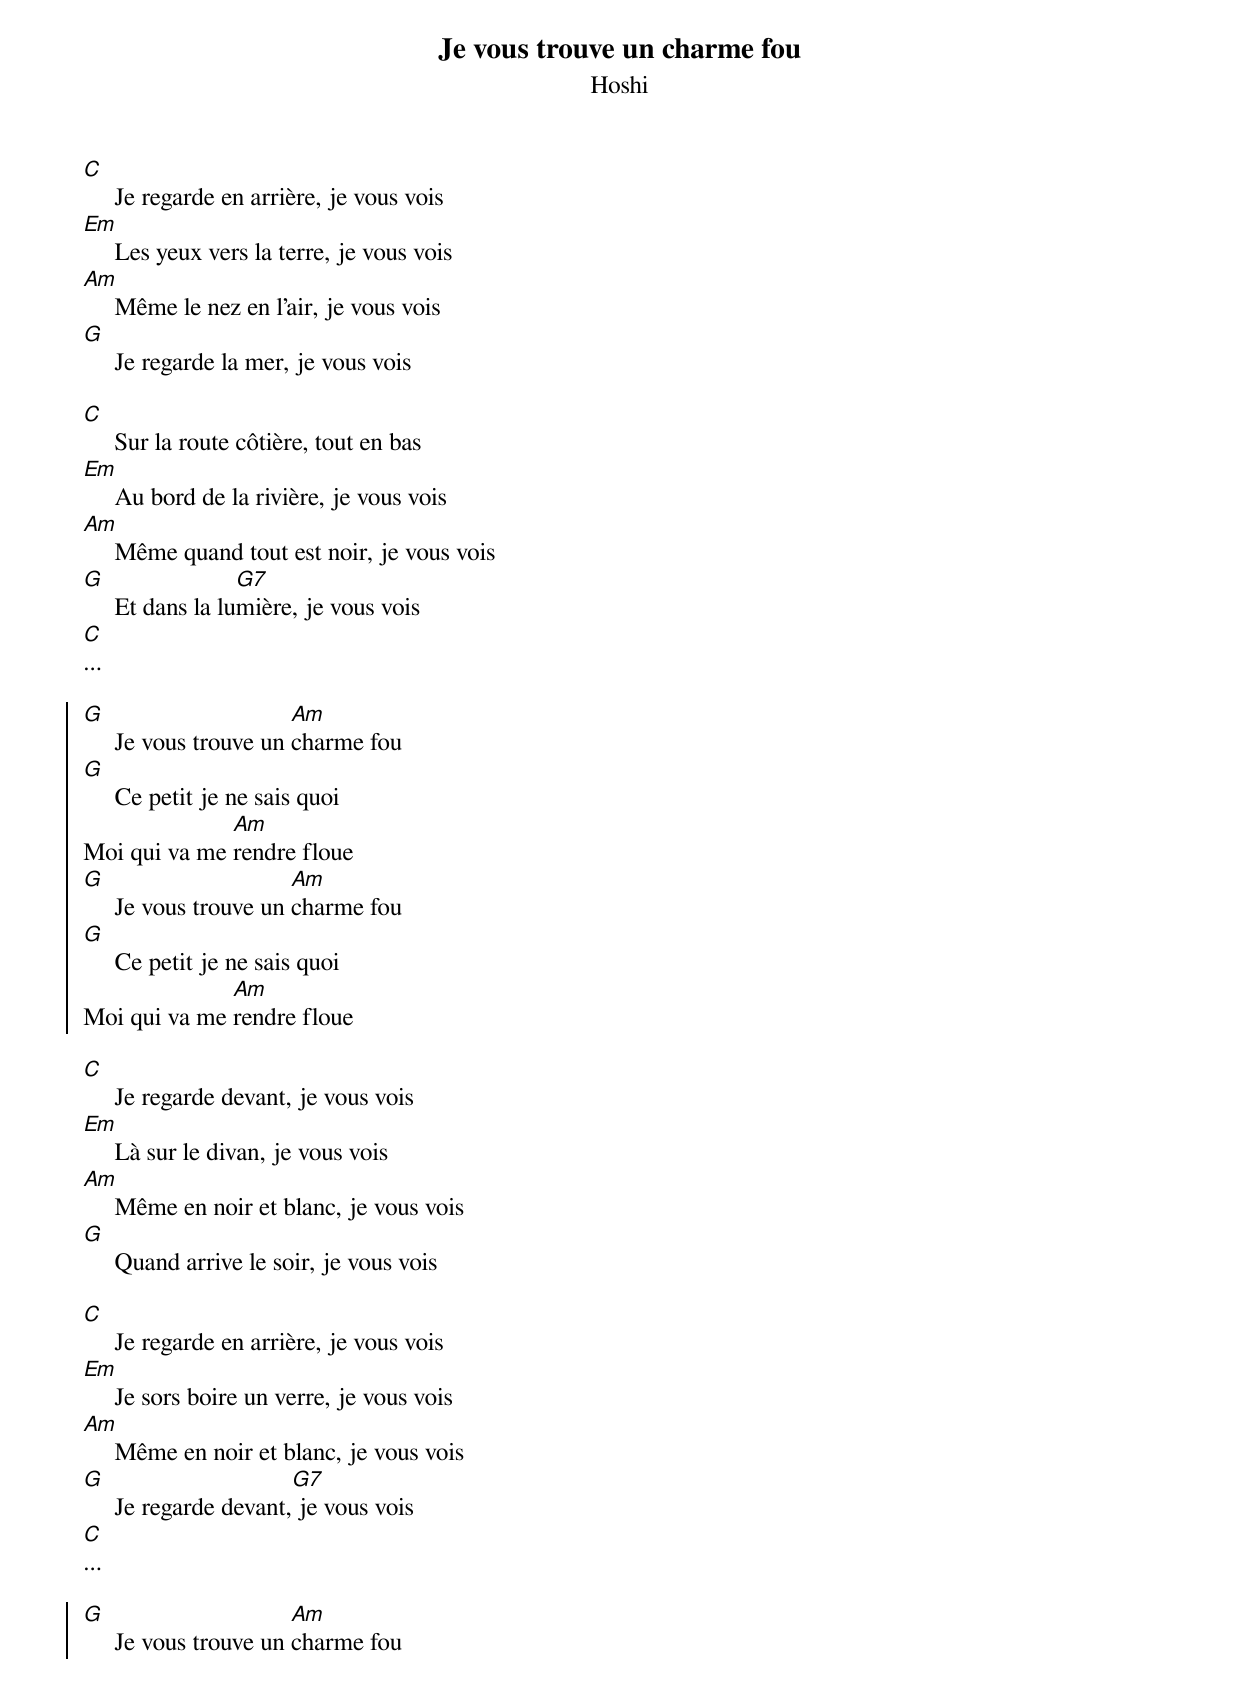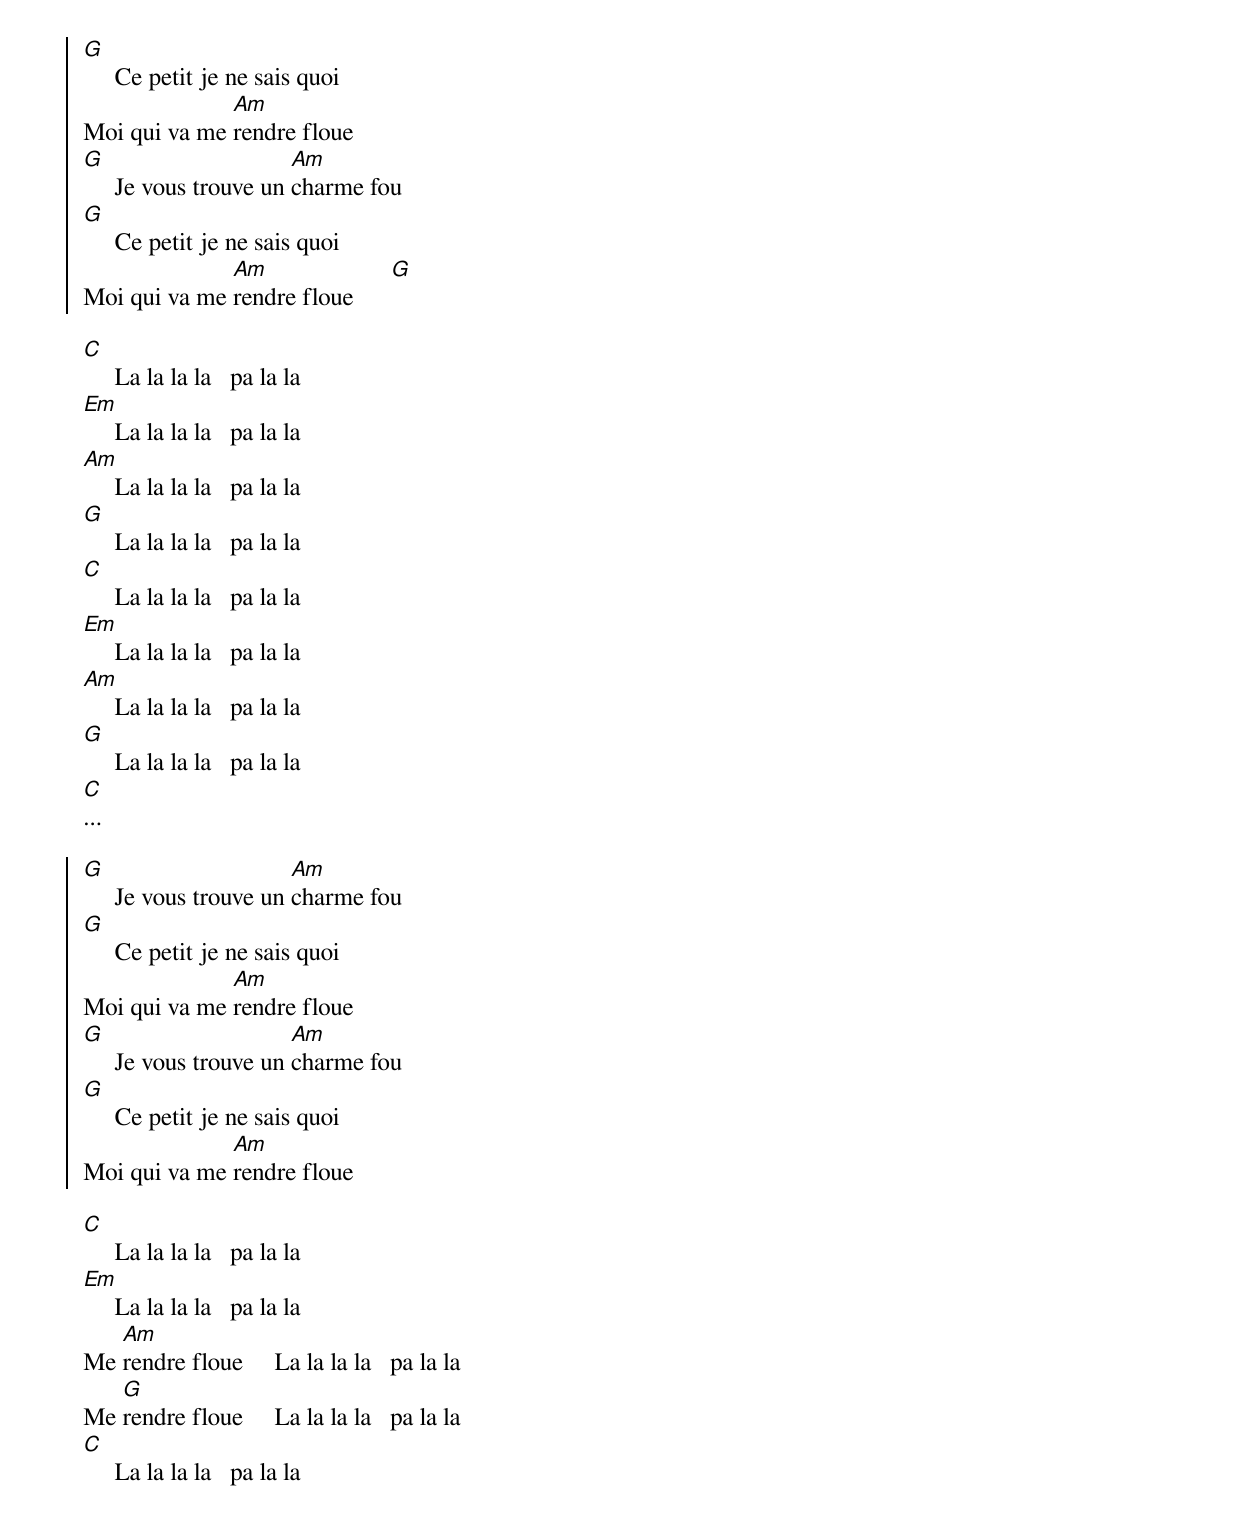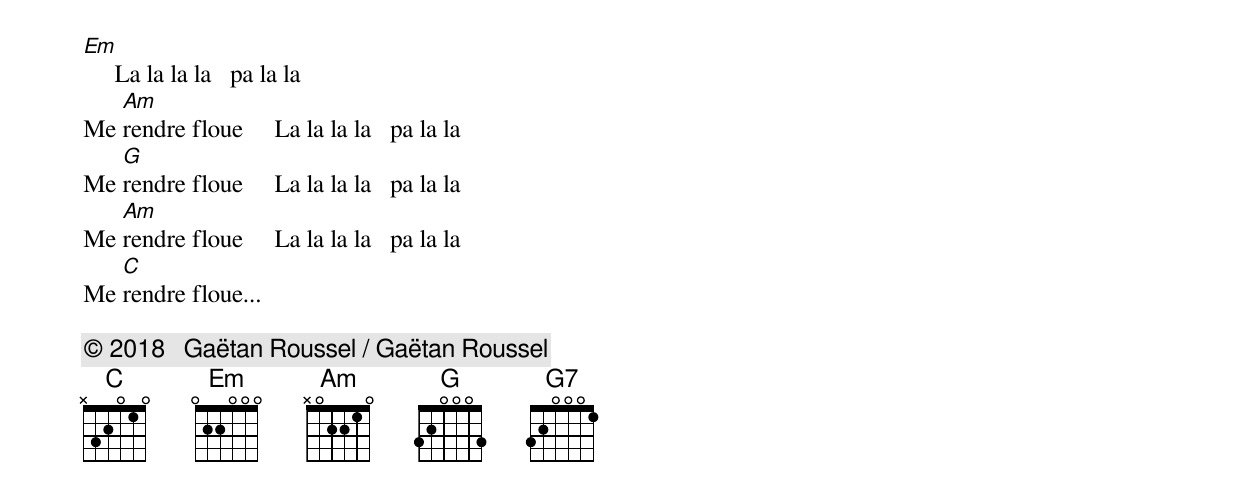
{title:Je vous trouve un charme fou}
{subtitle:Hoshi}
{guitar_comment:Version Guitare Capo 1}

[C]     Je regarde en arrière, je vous vois
[Em]     Les yeux vers la terre, je vous vois
[Am]     Même le nez en l'air, je vous vois
[G]     Je regarde la mer, je vous vois

[C]     Sur la route côtière, tout en bas
[Em]     Au bord de la rivière, je vous vois
[Am]     Même quand tout est noir, je vous vois
[G]     Et dans la lu[G7]mière, je vous vois
[C]...

{soc}
[G]     Je vous trouve un [Am]charme fou
[G]     Ce petit je ne sais quoi
Moi qui va me [Am]rendre floue
[G]     Je vous trouve un [Am]charme fou
[G]     Ce petit je ne sais quoi
Moi qui va me [Am]rendre floue
{eoc}

[C]     Je regarde devant, je vous vois
[Em]     Là sur le divan, je vous vois
[Am]     Même en noir et blanc, je vous vois
[G]     Quand arrive le soir, je vous vois

[C]     Je regarde en arrière, je vous vois
[Em]     Je sors boire un verre, je vous vois
[Am]     Même en noir et blanc, je vous vois
[G]     Je regarde devant,[G7] je vous vois
[C]...

{soc}
[G]     Je vous trouve un [Am]charme fou
[G]     Ce petit je ne sais quoi
Moi qui va me [Am]rendre floue
[G]     Je vous trouve un [Am]charme fou
[G]     Ce petit je ne sais quoi
Moi qui va me [Am]rendre floue      [G]
{eoc}

[C]     La la la la   pa la la
[Em]     La la la la   pa la la
[Am]     La la la la   pa la la
[G]     La la la la   pa la la
[C]     La la la la   pa la la
[Em]     La la la la   pa la la
[Am]     La la la la   pa la la
[G]     La la la la   pa la la
[C]...

{soc}
[G]     Je vous trouve un [Am]charme fou
[G]     Ce petit je ne sais quoi
Moi qui va me [Am]rendre floue
[G]     Je vous trouve un [Am]charme fou
[G]     Ce petit je ne sais quoi
Moi qui va me [Am]rendre floue
{eoc}

[C]     La la la la   pa la la
[Em]     La la la la   pa la la
Me [Am]rendre floue     La la la la   pa la la
Me [G]rendre floue     La la la la   pa la la
[C]     La la la la   pa la la
[Em]     La la la la   pa la la
Me [Am]rendre floue     La la la la   pa la la
Me [G]rendre floue     La la la la   pa la la
Me [Am]rendre floue     La la la la   pa la la
Me [C]rendre floue...

{comment:© 2018   Gaëtan Roussel / Gaëtan Roussel}
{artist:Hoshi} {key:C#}
